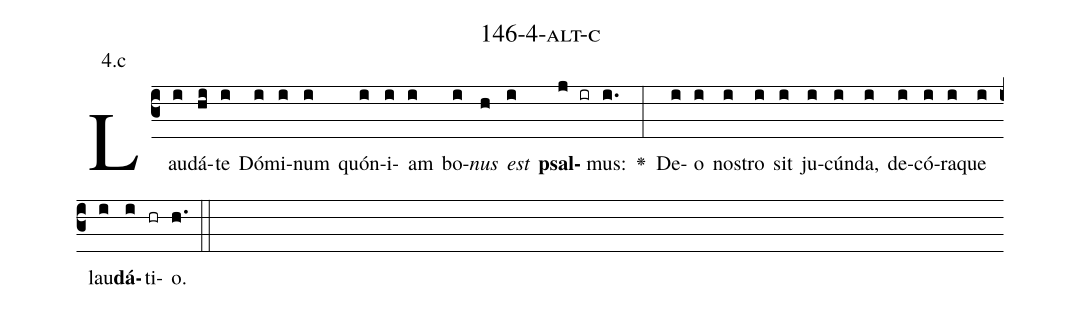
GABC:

name: 146-4-alt-c;
annotation: 4.c;
%%
(c3)Lau(i)dá(hi)te(i) Dó(i)mi(i)num(i) quón(i)i(i)am(i) bo(i)<i>nus</i>(h) <i>est</i>(i) <b>psal</b>(j ir)mus:(i.) <v>\greheightstar</v>(:) De(i)o(i) nos(i)tro(i) sit(i) ju(i)cún(i)da,(i) de(i)có(i)ra(i)que(i) lau(i)<b>dá</b>(i)ti(hr)o.(h.) (::)


%E(i) u(i) o(i) u(i) a(i) e.(h.) (::)
